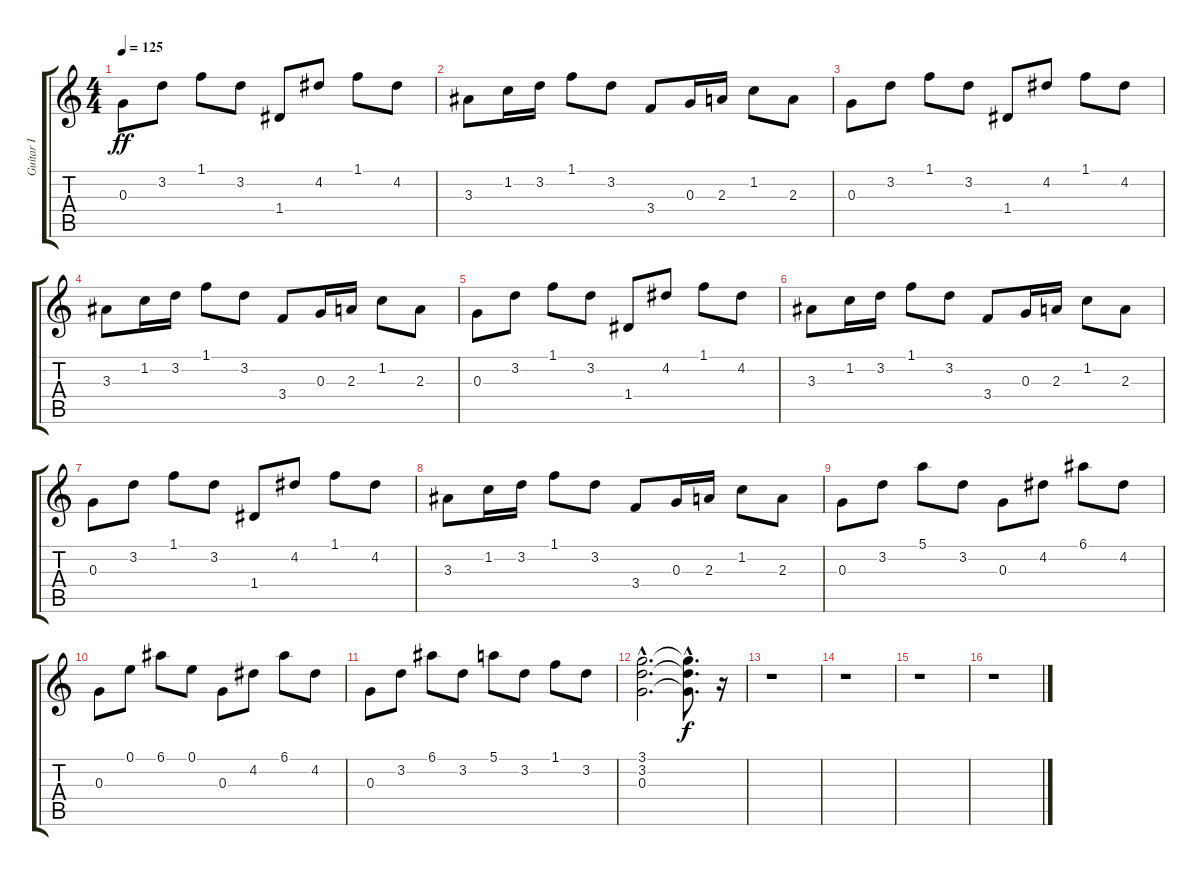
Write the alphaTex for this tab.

\track ("Guitar I" "Guitar I") {instrument electricguitarclean}
\staff {score tabs}
\tuning (E4 B3 G3 D3 A2 E2) {hide}
\ts (4 4)
\tempo 125
\clef g2
\ks c
0.3.8{dy ff} 3.2.8 1.1.8 3.2.8 1.4.8 4.2.8 1.1.8 4.2.8 |
3.3.8 1.2.16 3.2.16 1.1.8 3.2.8 3.4.8 0.3.16 2.3.16 1.2.8 2.3.8 |
0.3.8 3.2.8 1.1.8 3.2.8 1.4.8 4.2.8 1.1.8 4.2.8 |
3.3.8 1.2.16 3.2.16 1.1.8 3.2.8 3.4.8 0.3.16 2.3.16 1.2.8 2.3.8 |
0.3.8 3.2.8 1.1.8 3.2.8 1.4.8 4.2.8 1.1.8 4.2.8 |
3.3.8 1.2.16 3.2.16 1.1.8 3.2.8 3.4.8 0.3.16 2.3.16 1.2.8 2.3.8 |
0.3.8 3.2.8 1.1.8 3.2.8 1.4.8 4.2.8 1.1.8 4.2.8 |
3.3.8 1.2.16 3.2.16 1.1.8 3.2.8 3.4.8 0.3.16 2.3.16 1.2.8 2.3.8 |
0.3.8 3.2.8 5.1.8 3.2.8 0.3.8 4.2.8 6.1.8 4.2.8 |
0.3.8 0.1.8 6.1.8 0.1.8 0.3.8 4.2.8 6.1.8 4.2.8 |
0.3.8 3.2.8 6.1.8 3.2.8 5.1.8 3.2.8 1.1.8 3.2.8 |
(3.1{hac} 3.2{hac} 0.3{hac}).2{d} (3.1{hac t} 3.2{hac t} 0.3{hac t}).8{d dy f} r.16 |
r.1 |
r.1 |
r.1 |
r.1
